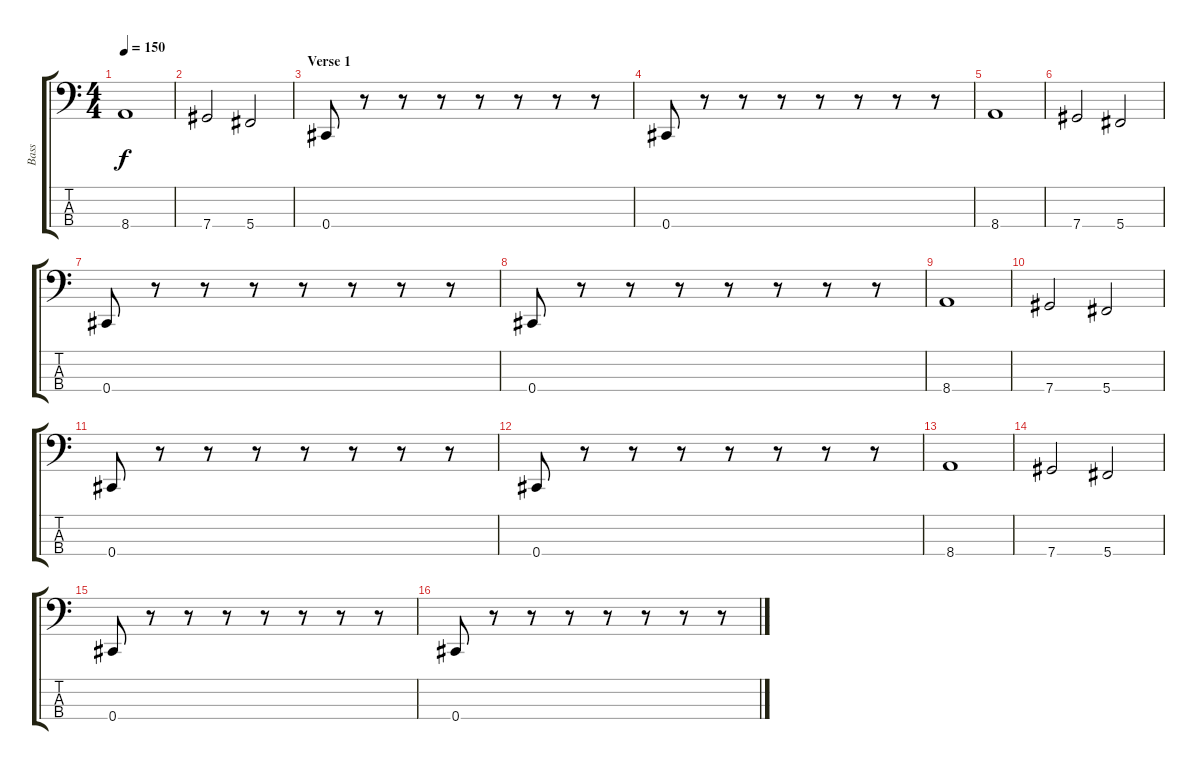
\track ("Bass" "Bass") {instrument electricbassfinger}
\staff {score tabs}
\tuning (Gb2 Db2 Ab1 Db1) {hide}
\ts (4 4)
\tempo 150
\clef f4
\ks c
8.4.1{dy f} |
7.4.2 5.4.2 |
\section ("" "Verse 1")
0.4.8 r.8 r.8 r.8 r.8 r.8 r.8 r.8 |
0.4.8 r.8 r.8 r.8 r.8 r.8 r.8 r.8 |
8.4.1 |
7.4.2 5.4.2 |
0.4.8 r.8 r.8 r.8 r.8 r.8 r.8 r.8 |
0.4.8 r.8 r.8 r.8 r.8 r.8 r.8 r.8 |
8.4.1 |
7.4.2 5.4.2 |
0.4.8 r.8 r.8 r.8 r.8 r.8 r.8 r.8 |
0.4.8 r.8 r.8 r.8 r.8 r.8 r.8 r.8 |
8.4.1 |
7.4.2 5.4.2 |
0.4.8 r.8 r.8 r.8 r.8 r.8 r.8 r.8 |
0.4.8 r.8 r.8 r.8 r.8 r.8 r.8 r.8
